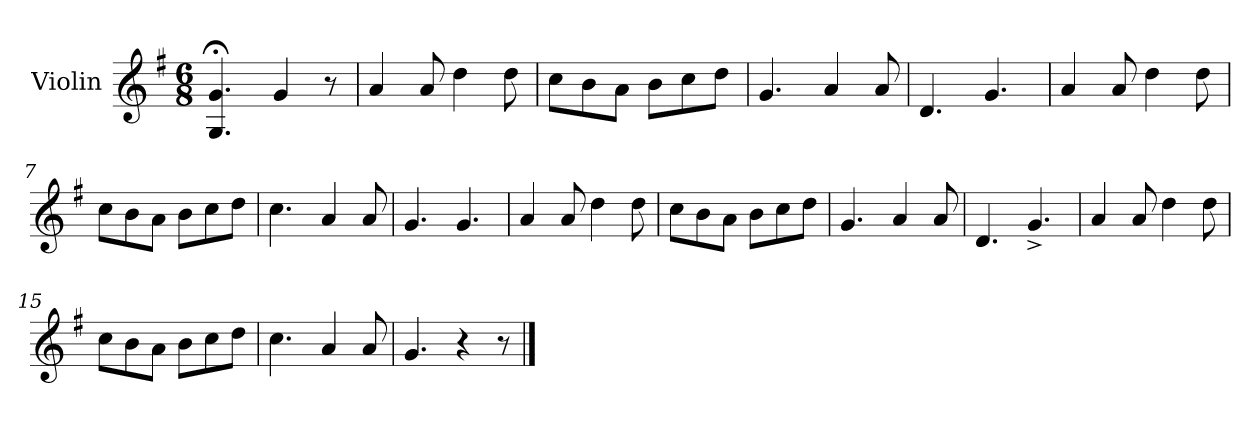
**kern
*part1
*staff1
*I"Violin
*I'Vln.
*clefG2
*k[f#]
*M6/8
=1
4.G;</ 4.g;</
4g/
8r
=2
4a/
8a/
4dd\
8dd\
=3
8cc\L
8b\
8a\J
8b\L
8cc\
8dd\J
=4
4.g/
4a/
8a/
=5
4.d/
4.g/
=6
4a/
8a/
4dd\
8dd\
=7
8cc\L
8b\
8a\J
8b\L
8cc\
8dd\J
!!LO:LB:g=z
=8
4.cc\
4a/
8a/
=9
4.g/
4.g/
=10
4a/
8a/
4dd\
8dd\
=11
8cc\L
8b\
8a\J
8b\L
8cc\
8dd\J
=12
4.g/
4a/
8a/
=13
4.d/
4.g^/
=14
4a/
8a/
4dd\
8dd\
!!LO:LB:g=z
=15
8cc\L
8b\
8a\J
8b\L
8cc\
8dd\J
=16
4.cc\
4a/
8a/
=17
4.g/
4r
8r
==
*-
